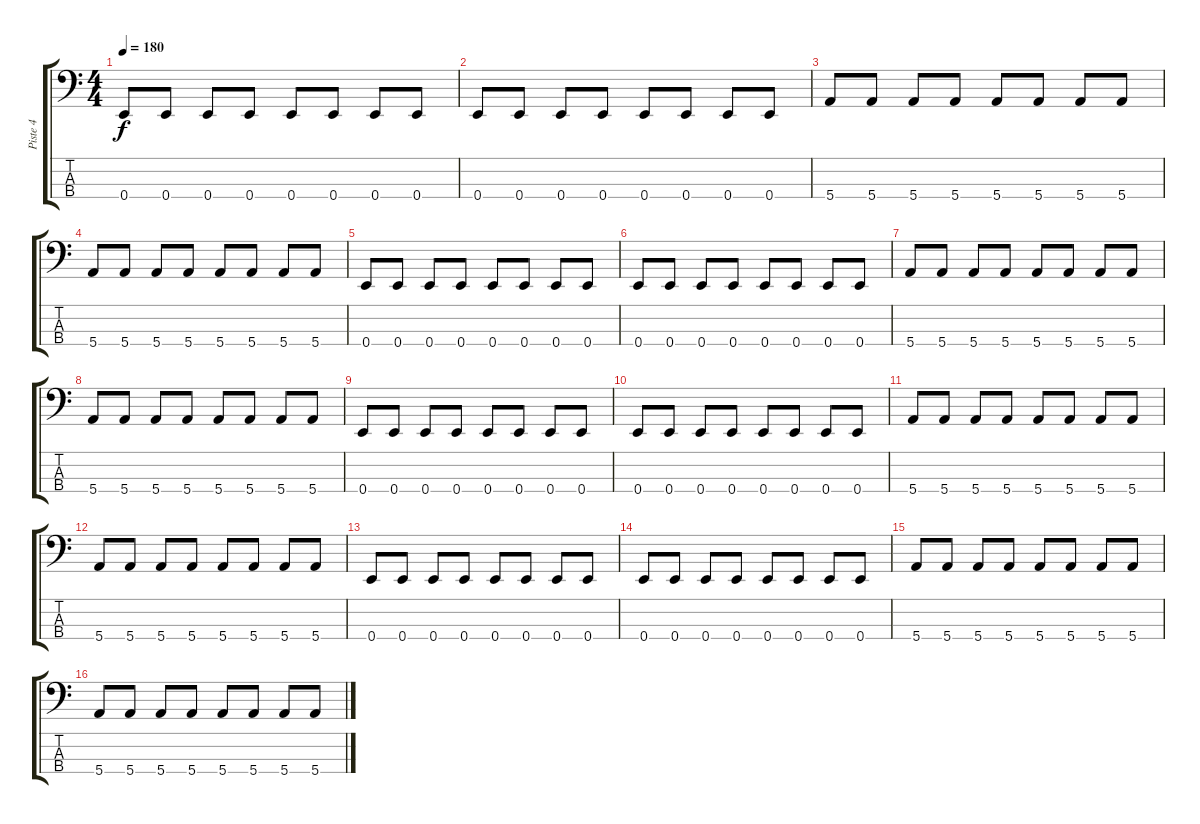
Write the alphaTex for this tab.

\track ("Piste 4" "Piste 4") {instrument electricbassfinger}
\staff {score tabs}
\tuning (G2 D2 A1 E1) {hide}
\ts (4 4)
\tempo 180
\clef f4
\ks c
0.4.8{dy f} 0.4.8 0.4.8 0.4.8 0.4.8 0.4.8 0.4.8 0.4.8 |
0.4.8 0.4.8 0.4.8 0.4.8 0.4.8 0.4.8 0.4.8 0.4.8 |
5.4.8 5.4.8 5.4.8 5.4.8 5.4.8 5.4.8 5.4.8 5.4.8 |
5.4.8 5.4.8 5.4.8 5.4.8 5.4.8 5.4.8 5.4.8 5.4.8 |
0.4.8 0.4.8 0.4.8 0.4.8 0.4.8 0.4.8 0.4.8 0.4.8 |
0.4.8 0.4.8 0.4.8 0.4.8 0.4.8 0.4.8 0.4.8 0.4.8 |
5.4.8 5.4.8 5.4.8 5.4.8 5.4.8 5.4.8 5.4.8 5.4.8 |
5.4.8 5.4.8 5.4.8 5.4.8 5.4.8 5.4.8 5.4.8 5.4.8 |
0.4.8 0.4.8 0.4.8 0.4.8 0.4.8 0.4.8 0.4.8 0.4.8 |
0.4.8 0.4.8 0.4.8 0.4.8 0.4.8 0.4.8 0.4.8 0.4.8 |
5.4.8 5.4.8 5.4.8 5.4.8 5.4.8 5.4.8 5.4.8 5.4.8 |
5.4.8 5.4.8 5.4.8 5.4.8 5.4.8 5.4.8 5.4.8 5.4.8 |
0.4.8 0.4.8 0.4.8 0.4.8 0.4.8 0.4.8 0.4.8 0.4.8 |
0.4.8 0.4.8 0.4.8 0.4.8 0.4.8 0.4.8 0.4.8 0.4.8 |
5.4.8 5.4.8 5.4.8 5.4.8 5.4.8 5.4.8 5.4.8 5.4.8 |
5.4.8 5.4.8 5.4.8 5.4.8 5.4.8 5.4.8 5.4.8 5.4.8
